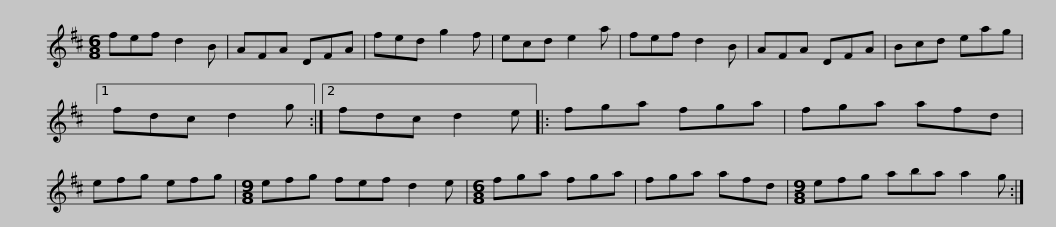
X:1
L:1/8
M:6/8
I:linebreak $
K:D
V:1 treble
V:1
 fef d2 B | AFA DFA | fed g2 f | ecd e2 a | fef d2 B | %5
 AFA DFA | Bcd eag |1 fdc d2 g :|2$ fdc d2 e |: fga fga | %10
 fga afd | efg efg |[M:9/8] efg fef d2 e |[M:6/8] fga fga |$ fga afd | %15
[M:9/8] efg aba a2 g :| %16
